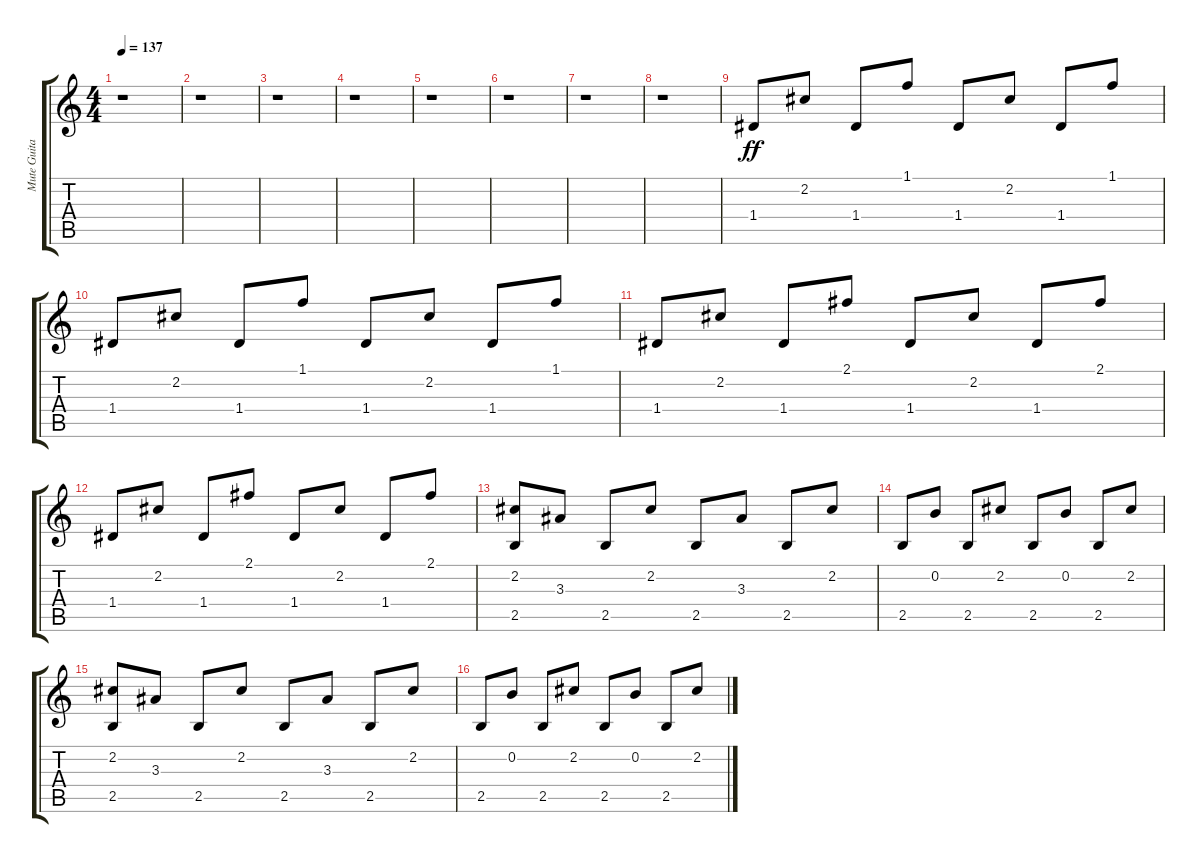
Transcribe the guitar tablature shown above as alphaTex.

\track ("Mute Guitar !!" "Mute Guita") {instrument electricguitarmuted}
\staff {score tabs}
\tuning (E4 B3 G3 D3 A2 E2) {hide}
\ts (4 4)
\tempo 137
\clef g2
\ks c
r.1{dy ff} |
r.1 |
r.1 |
r.1 |
r.1 |
r.1 |
r.1 |
r.1 |
1.4.8 2.2.8 1.4.8 1.1.8 1.4.8 2.2.8 1.4.8 1.1.8 |
1.4.8 2.2.8 1.4.8 1.1.8 1.4.8 2.2.8 1.4.8 1.1.8 |
1.4.8 2.2.8 1.4.8 2.1.8 1.4.8 2.2.8 1.4.8 2.1.8 |
1.4.8 2.2.8 1.4.8 2.1.8 1.4.8 2.2.8 1.4.8 2.1.8 |
(2.2 2.5).8 3.3.8 2.5.8 2.2.8 2.5.8 3.3.8 2.5.8 2.2.8 |
2.5.8 0.2.8 2.5.8 2.2.8 2.5.8 0.2.8 2.5.8 2.2.8 |
(2.2 2.5).8 3.3.8 2.5.8 2.2.8 2.5.8 3.3.8 2.5.8 2.2.8 |
2.5.8 0.2.8 2.5.8 2.2.8 2.5.8 0.2.8 2.5.8 2.2.8
